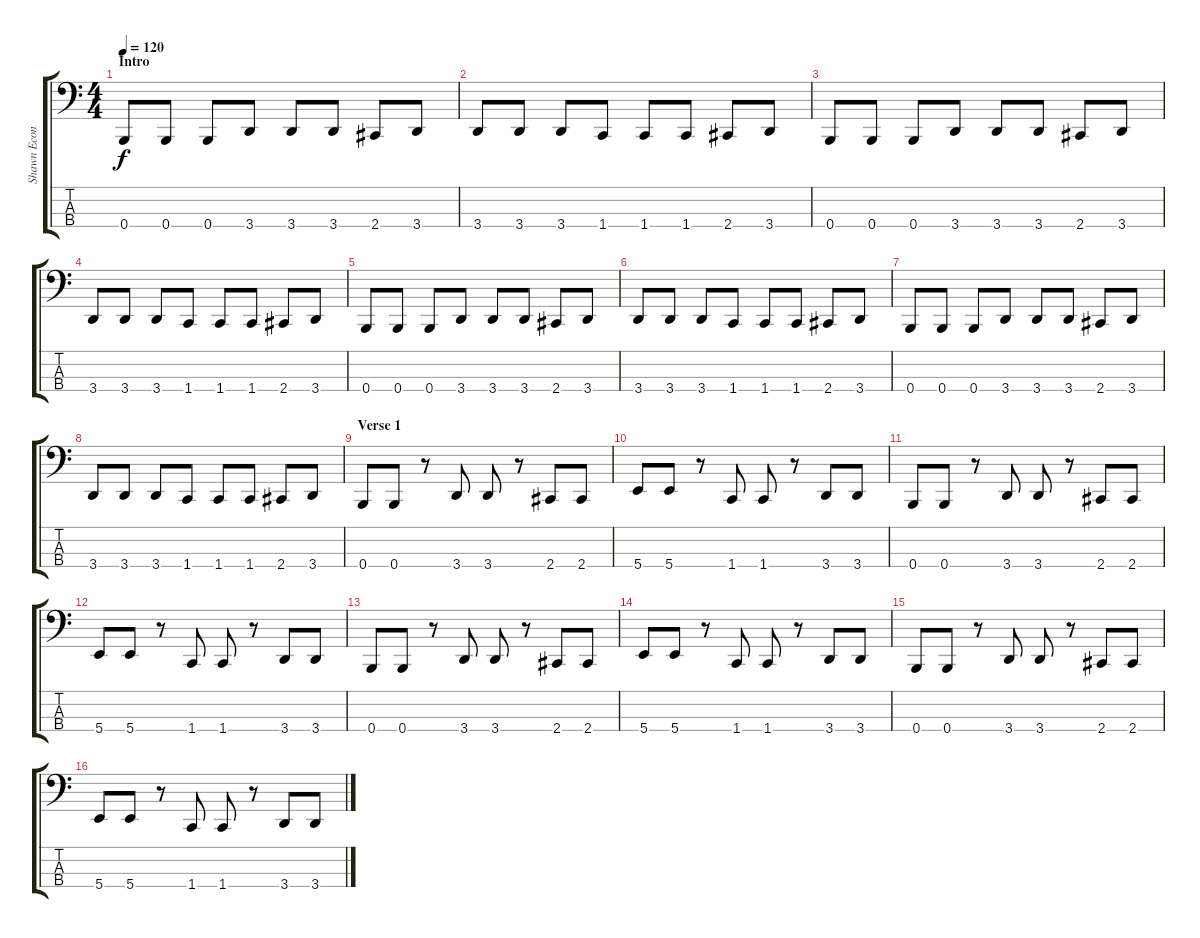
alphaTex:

\track ("Shawn Economaki" "Shawn Econ") {instrument electricbassfinger}
\staff {score tabs}
\tuning (E2 B1 Gb1 B0) {hide}
\ts (4 4)
\section ("" "Intro")
\tempo 120
\clef f4
\ks c
0.4.8{dy f instrument electricbassfinger} 0.4.8 0.4.8 3.4.8 3.4.8 3.4.8 2.4.8 3.4.8 |
3.4.8 3.4.8 3.4.8 1.4.8 1.4.8 1.4.8 2.4.8 3.4.8 |
0.4.8 0.4.8 0.4.8 3.4.8 3.4.8 3.4.8 2.4.8 3.4.8 |
3.4.8 3.4.8 3.4.8 1.4.8 1.4.8 1.4.8 2.4.8 3.4.8 |
0.4.8 0.4.8 0.4.8 3.4.8 3.4.8 3.4.8 2.4.8 3.4.8 |
3.4.8 3.4.8 3.4.8 1.4.8 1.4.8 1.4.8 2.4.8 3.4.8 |
0.4.8 0.4.8 0.4.8 3.4.8 3.4.8 3.4.8 2.4.8 3.4.8 |
3.4.8 3.4.8 3.4.8 1.4.8 1.4.8 1.4.8 2.4.8 3.4.8 |
\section ("" "Verse 1")
0.4.8 0.4.8 r.8 3.4.8 3.4.8 r.8 2.4.8 2.4.8 |
5.4.8 5.4.8 r.8 1.4.8 1.4.8 r.8 3.4.8 3.4.8 |
0.4.8 0.4.8 r.8 3.4.8 3.4.8 r.8 2.4.8 2.4.8 |
5.4.8 5.4.8 r.8 1.4.8 1.4.8 r.8 3.4.8 3.4.8 |
0.4.8 0.4.8 r.8 3.4.8 3.4.8 r.8 2.4.8 2.4.8 |
5.4.8 5.4.8 r.8 1.4.8 1.4.8 r.8 3.4.8 3.4.8 |
0.4.8 0.4.8 r.8 3.4.8 3.4.8 r.8 2.4.8 2.4.8 |
5.4.8 5.4.8 r.8 1.4.8 1.4.8 r.8 3.4.8 3.4.8
